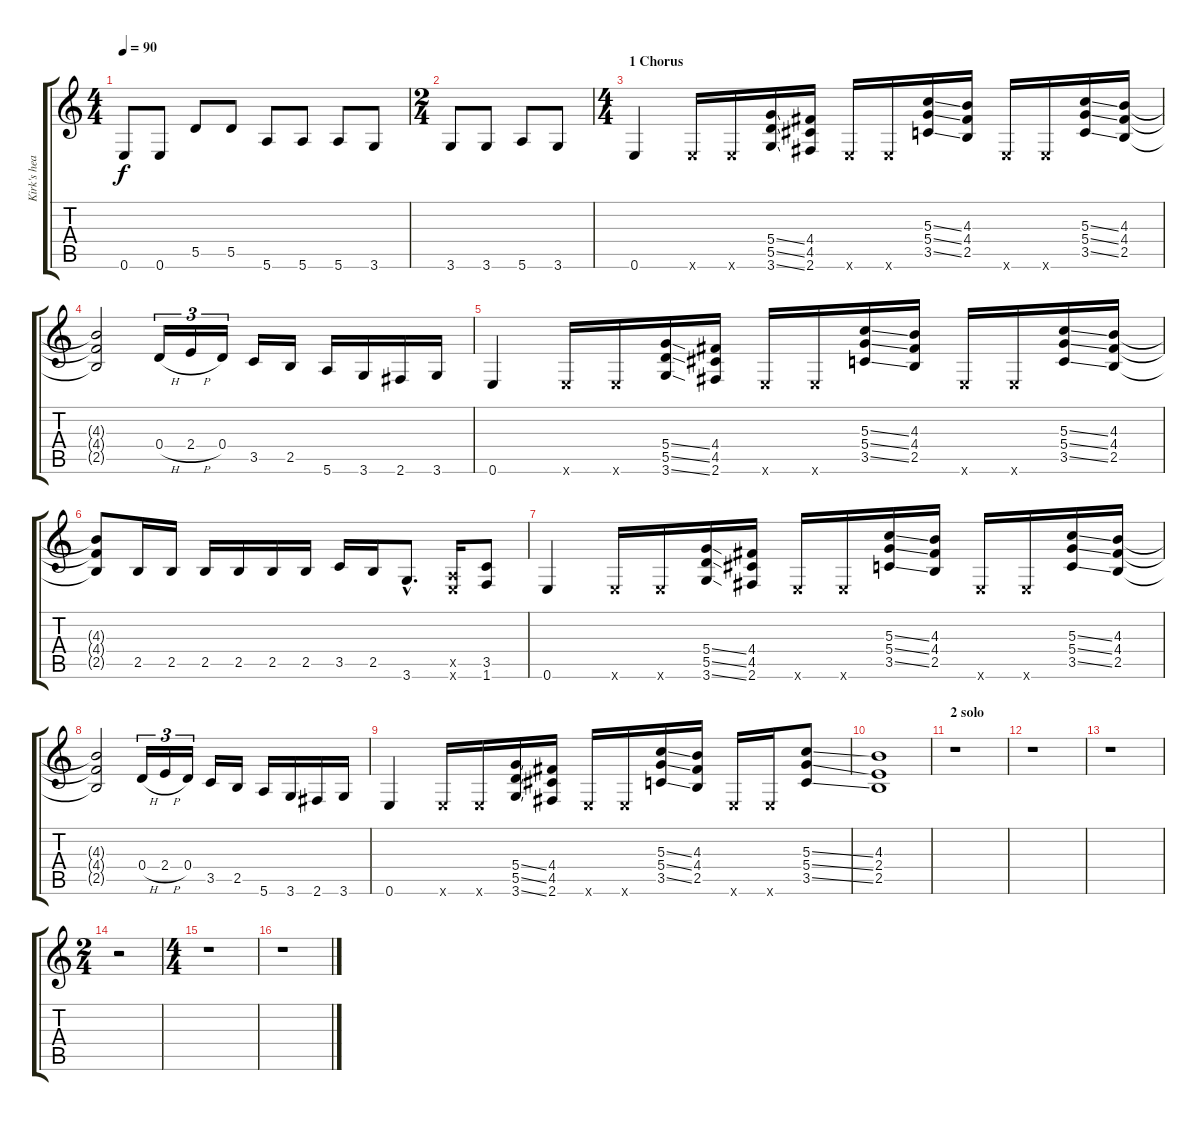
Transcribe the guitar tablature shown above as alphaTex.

\track ("Kirk's heavy" "Kirk's hea") {instrument distortionguitar}
\staff {score tabs}
\tuning (E4 B3 G3 D3 A2 E2) {hide}
\ts (4 4)
\tempo 90
\clef g2
\ks c
0.6.8{dy f} 0.6.8 5.5.8 5.5.8 5.6.8 5.6.8 5.6.8 3.6.8 |
\ts (2 4)
3.6.8 3.6.8 5.6.8 3.6.8 |
\ts (4 4)
\section ("" "1 Chorus")
0.6.4{volume 12} 0.6{x}.16 0.6{x}.16 (5.4{ss} 5.5{ss} 3.6{ss}).16 (4.4 4.5 2.6).16 0.6{x}.16 0.6{x}.16 (5.3{ss} 5.4{ss} 3.5{ss}).16 (4.3 4.4 2.5).16 0.6{x}.16 0.6{x}.16 (5.3{ss} 5.4{ss} 3.5{ss}).16 (4.3 4.4 2.5).16 |
(4.3{t} 4.4{t} 2.5{t}).2 0.4{h}.16{tu (3 2)} 2.4{h}.16{tu (3 2)} 0.4.16{tu (3 2)} 3.5.16 2.5.16 5.6.16 3.6.16 2.6.16 3.6.16 |
0.6.4 0.6{x}.16 0.6{x}.16 (5.4{ss} 5.5{ss} 3.6{ss}).16 (4.4 4.5 2.6).16 0.6{x}.16 0.6{x}.16 (5.3{ss} 5.4{ss} 3.5{ss}).16 (4.3 4.4 2.5).16 0.6{x}.16 0.6{x}.16 (5.3{ss} 5.4{ss} 3.5{ss}).16 (4.3 4.4 2.5).16 |
(4.3{t} 4.4{t} 2.5{t}).8 2.5.16 2.5.16 2.5.16 2.5.16 2.5.16 2.5.16 3.5.16 2.5.16 3.6{hac}.8{d} (0.5{x} 0.6{x}).16 (3.5 1.6).8 |
0.6.4 0.6{x}.16 0.6{x}.16 (5.4{ss} 5.5{ss} 3.6{ss}).16 (4.4 4.5 2.6).16 0.6{x}.16 0.6{x}.16 (5.3{ss} 5.4{ss} 3.5{ss}).16 (4.3 4.4 2.5).16 0.6{x}.16 0.6{x}.16 (5.3{ss} 5.4{ss} 3.5{ss}).16 (4.3 4.4 2.5).16 |
(4.3{t} 4.4{t} 2.5{t}).2 0.4{h}.16{tu (3 2)} 2.4{h}.16{tu (3 2)} 0.4.16{tu (3 2)} 3.5.16 2.5.16 5.6.16 3.6.16 2.6.16 3.6.16 |
0.6.4 0.6{x}.16 0.6{x}.16 (5.4{ss} 5.5{ss} 3.6{ss}).16 (4.4 4.5 2.6).16 0.6{x}.16 0.6{x}.16 (5.3{ss} 5.4{ss} 3.5{ss}).16 (4.3 4.4 2.5).16 0.6{x}.16 0.6{x}.16 (5.3{ss} 5.4{ss} 3.5{ss}).8 |
(4.3 2.4 2.5).1 |
\section ("" "2 solo")
r.1 |
r.1 |
r.1 |
\ts (2 4)
r.2 |
\ts (4 4)
r.1 |
r.1
